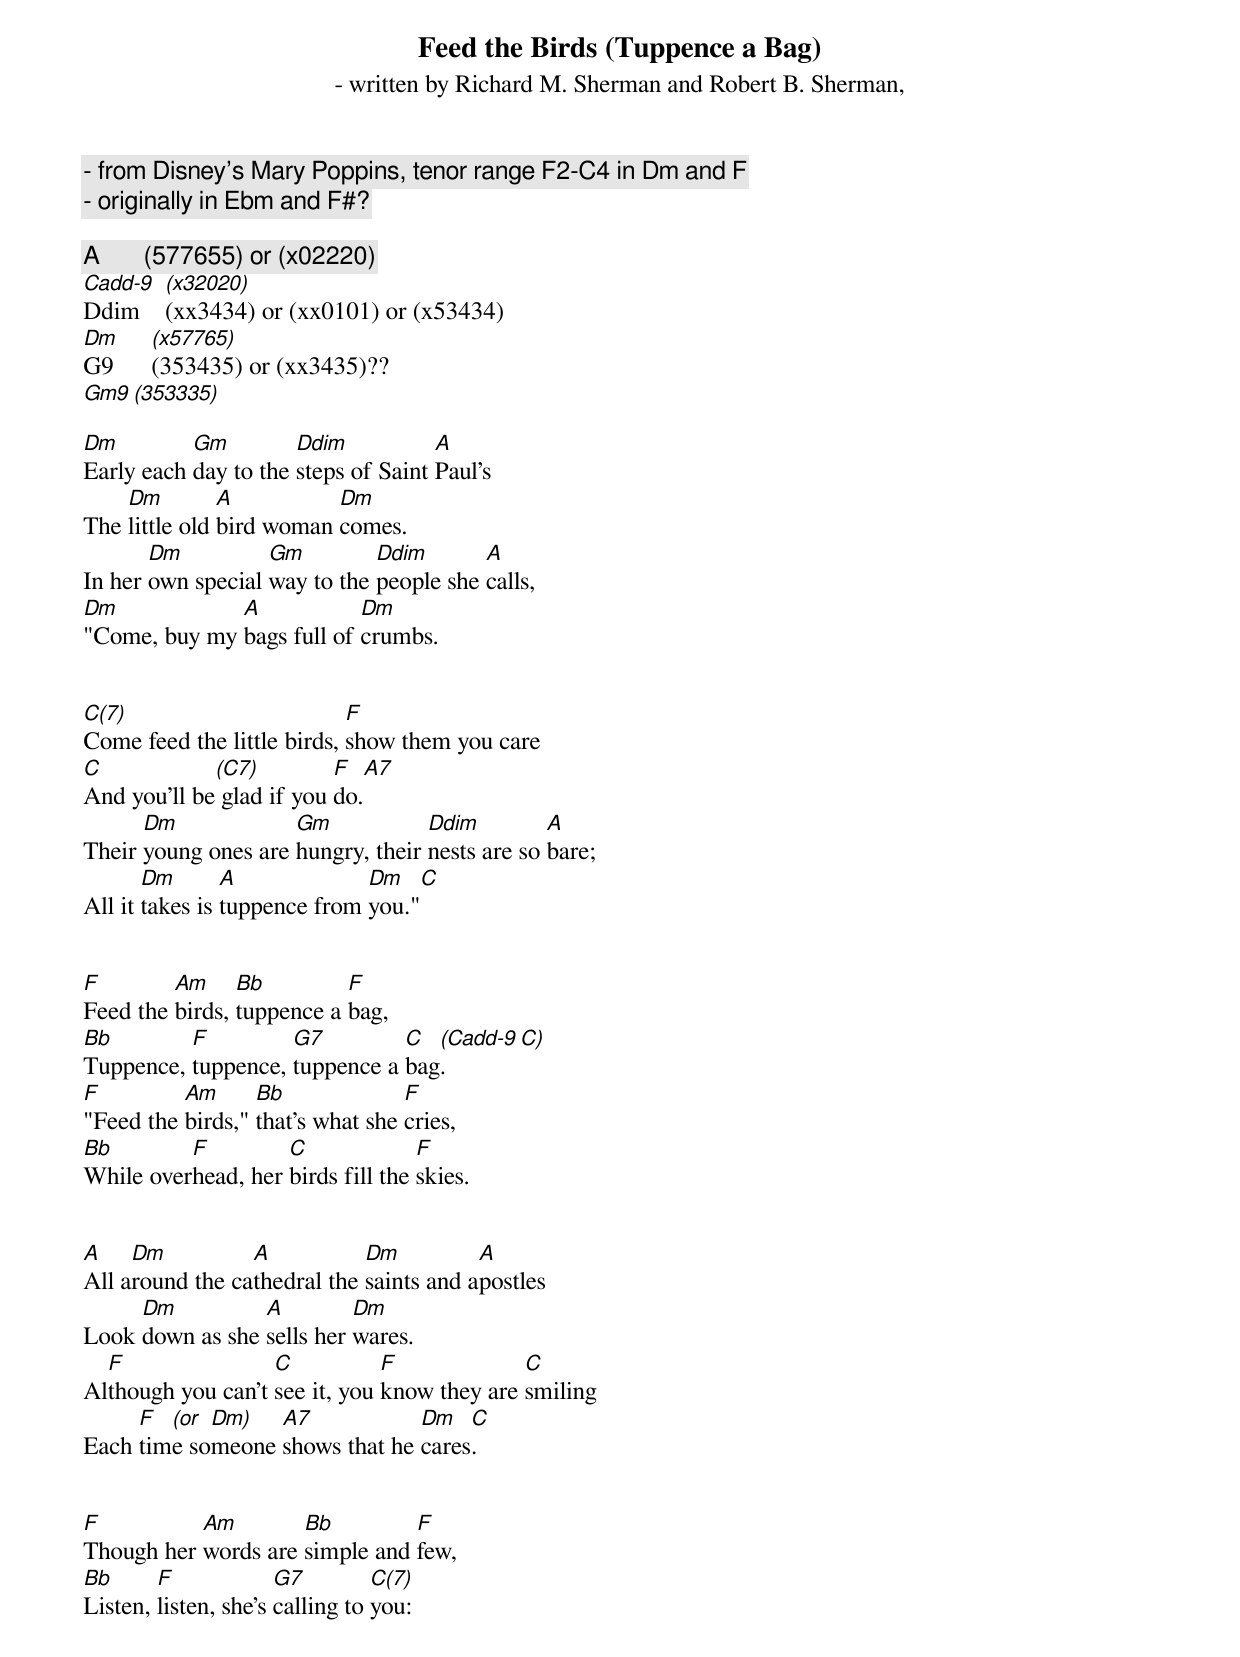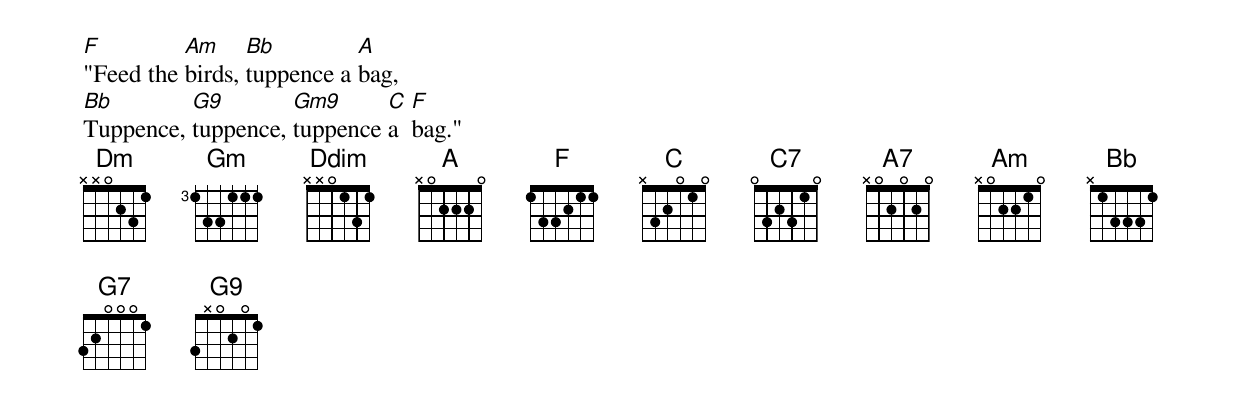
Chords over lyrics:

Feed the Birds (Tuppence a Bag)
 - written by Richard M. Sherman and Robert B. Sherman,
 - from Disney's Mary Poppins, tenor range F2-C4 in Dm and F
 - originally in Ebm and F#?

A       (577655) or (x02220)
Cadd-9  (x32020)
Ddim    (xx3434) or (xx0101) or (x53434)
Dm      (x57765)
G9      (353435) or (xx3435)??
Gm9     (353335)

Dm         Gm         Ddim           A
Early each day to the steps of Saint Paul's
    Dm         A          Dm
The little old bird woman comes.
       Dm          Gm         Ddim       A
In her own special way to the people she calls,
Dm            A            Dm
"Come, buy my bags full of crumbs.


C(7)                        F
Come feed the little birds, show them you care
C            (C7)         F   A7
And you'll be glad if you do.
      Dm             Gm            Ddim         A
Their young ones are hungry, their nests are so bare;
       Dm       A             Dm    C
All it takes is tuppence from you."


F        Am     Bb         F
Feed the birds, tuppence a bag,
Bb        F         G7         C  (Cadd-9  C)
Tuppence, tuppence, tuppence a bag.
F         Am      Bb              F
"Feed the birds," that's what she cries,
Bb        F         C              F
While overhead, her birds fill the skies.


A    Dm          A           Dm          A
All around the cathedral the saints and apostles
     Dm          A         Dm
Look down as she sells her wares.
  F                C           F             C
Although you can't see it, you know they are smiling
     F  (or Dm)   A7            Dm   C
Each time someone shows that he cares.


F          Am        Bb         F
Though her words are simple and few,
Bb      F             G7         C(7)
Listen, listen, she's calling to you:
F         Am     Bb         A
"Feed the birds, tuppence a bag,
Bb        G9        Gm9      C  F
Tuppence, tuppence, tuppence a  bag."
